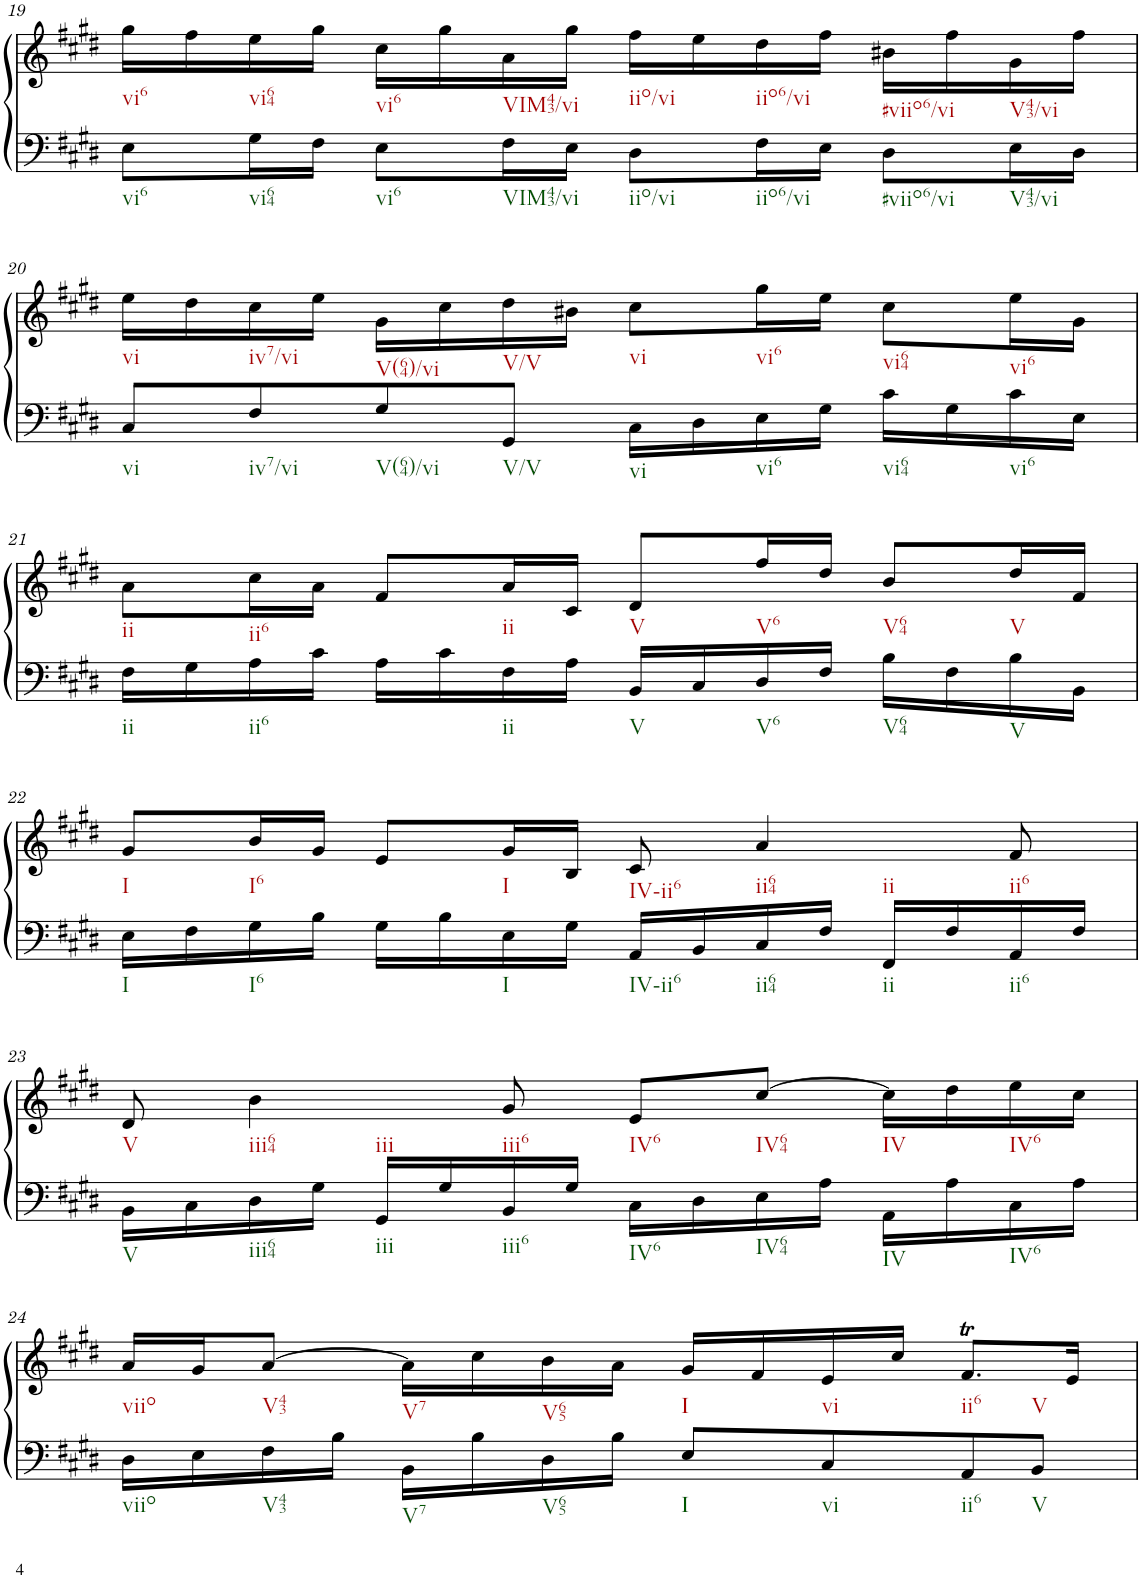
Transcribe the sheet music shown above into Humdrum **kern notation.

**kern	**kern
*part1	*part1
*staff2	*staff1
*I"Klavier linke Hand	*
!!LO:PB:g=z
*clefF4	*clefG2
*k[f#c#g#d#]	*k[f#c#g#d#]
*M4/4	*M4/4
*met(c)	*met(c)
=19	=19
8E\L	16gg#\LL
.	16ff#\
16G#\L	16ee\
16F#\JJ	16gg#\JJ
8E\L	16cc#\LL
.	16gg#\
16F#\L	16a\
16E\JJ	16gg#\JJ
8D#\L	16ff#\LL
.	16ee\
16F#\L	16dd#\
16E\JJ	16ff#\JJ
8D#\L	16b#X\LL
.	16ff#\
16E\L	16g#\
16D#\JJ	16ff#\JJ
!!LO:LB:g=z
=20	=20
8C#/L	16ee\LL
.	16dd#\
8F#/	16cc#\
.	16ee\JJ
8G#/	16g#\LL
.	16cc#\
8GG#/J	16dd#\
.	16b#X\JJ
16C#\LL	8cc#\L
16D#\	.
16E\	16gg#\L
16G#\JJ	16ee\JJ
16c#\LL	8cc#\L
16G#\	.
16c#\	16ee\L
16E\JJ	16g#\JJ
!!LO:LB:g=z
=21	=21
16F#\LL	8a\L
16G#\	.
16A\	16cc#\L
16c#\JJ	16a\JJ
16A\LL	8f#/L
16c#\	.
16F#\	16a/L
16A\JJ	16c#/JJ
16BB/LL	8d#/L
16C#/	.
16D#/	16ff#/L
16F#/JJ	16dd#/JJ
16B\LL	8b/L
16F#\	.
16B\	16dd#/L
16BB\JJ	16f#/JJ
!!LO:LB:g=z
=22	=22
16E\LL	8g#/L
16F#\	.
16G#\	16b/L
16B\JJ	16g#/JJ
16G#\LL	8e/L
16B\	.
16E\	16g#/L
16G#\JJ	16B/JJ
16AA/LL	8c#/
16BB/	.
16C#/	4a/
16F#/JJ	.
16FF#/LL	.
16F#/	.
16AA/	8f#/
16F#/JJ	.
!!LO:LB:g=z
=23	=23
16BB\LL	8d#/
16C#\	.
16D#\	4b\
16G#\JJ	.
16GG#/LL	.
16G#/	.
16BB/	8g#/
16G#/JJ	.
16C#\LL	8e/L
16D#\	.
16E\	[8cc#/J
16A\JJ	.
16AA\LL	16cc#\LL]
16A\	16dd#\
16C#\	16ee\
16A\JJ	16cc#\JJ
!!LO:LB:g=z
=24	=24
16D#\LL	16a/LL
16E\	16g#/J
16F#\	[8a/J
16B\JJ	.
16BB\LL	16a\LL]
16B\	16cc#\
16D#\	16b\
16B\JJ	16a\JJ
8E/L	16g#/LL
.	16f#/
8C#/	16e/
.	16cc#/JJ
8AA/	8.f#T/L
8BB/J	.
.	16e/Jk
=	=
*-	*-
